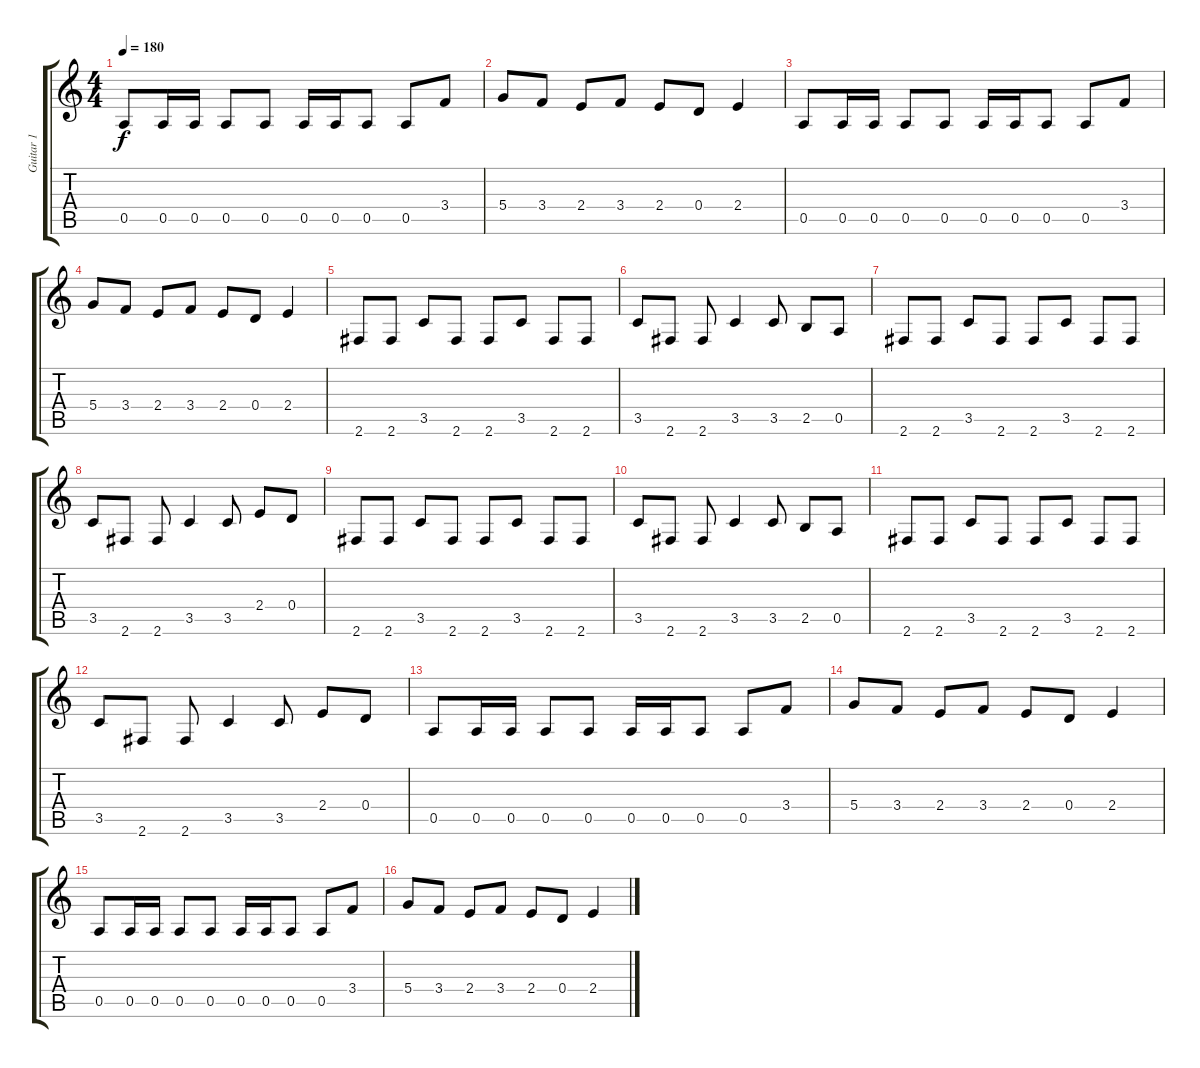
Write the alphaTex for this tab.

\track ("Guitar 1" "Guitar 1") {instrument distortionguitar}
\staff {score tabs}
\tuning (E4 B3 G3 D3 A2 E2) {hide}
\ts (4 4)
\tempo 180
\clef g2
\ks c
0.5.8{dy f} 0.5.16 0.5.16 0.5.8 0.5.8 0.5.16 0.5.16 0.5.8 0.5.8 3.4.8 |
5.4.8 3.4.8 2.4.8 3.4.8 2.4.8 0.4.8 2.4.4 |
0.5.8 0.5.16 0.5.16 0.5.8 0.5.8 0.5.16 0.5.16 0.5.8 0.5.8 3.4.8 |
5.4.8 3.4.8 2.4.8 3.4.8 2.4.8 0.4.8 2.4.4 |
2.6.8 2.6.8 3.5.8 2.6.8 2.6.8 3.5.8 2.6.8 2.6.8 |
3.5.8 2.6.8 2.6.8 3.5.4 3.5.8 2.5.8 0.5.8 |
2.6.8 2.6.8 3.5.8 2.6.8 2.6.8 3.5.8 2.6.8 2.6.8 |
3.5.8 2.6.8 2.6.8 3.5.4 3.5.8 2.4.8 0.4.8 |
2.6.8 2.6.8 3.5.8 2.6.8 2.6.8 3.5.8 2.6.8 2.6.8 |
3.5.8 2.6.8 2.6.8 3.5.4 3.5.8 2.5.8 0.5.8 |
2.6.8 2.6.8 3.5.8 2.6.8 2.6.8 3.5.8 2.6.8 2.6.8 |
3.5.8 2.6.8 2.6.8 3.5.4 3.5.8 2.4.8 0.4.8 |
0.5.8 0.5.16 0.5.16 0.5.8 0.5.8 0.5.16 0.5.16 0.5.8 0.5.8 3.4.8 |
5.4.8 3.4.8 2.4.8 3.4.8 2.4.8 0.4.8 2.4.4 |
0.5.8 0.5.16 0.5.16 0.5.8 0.5.8 0.5.16 0.5.16 0.5.8 0.5.8 3.4.8 |
5.4.8 3.4.8 2.4.8 3.4.8 2.4.8 0.4.8 2.4.4
